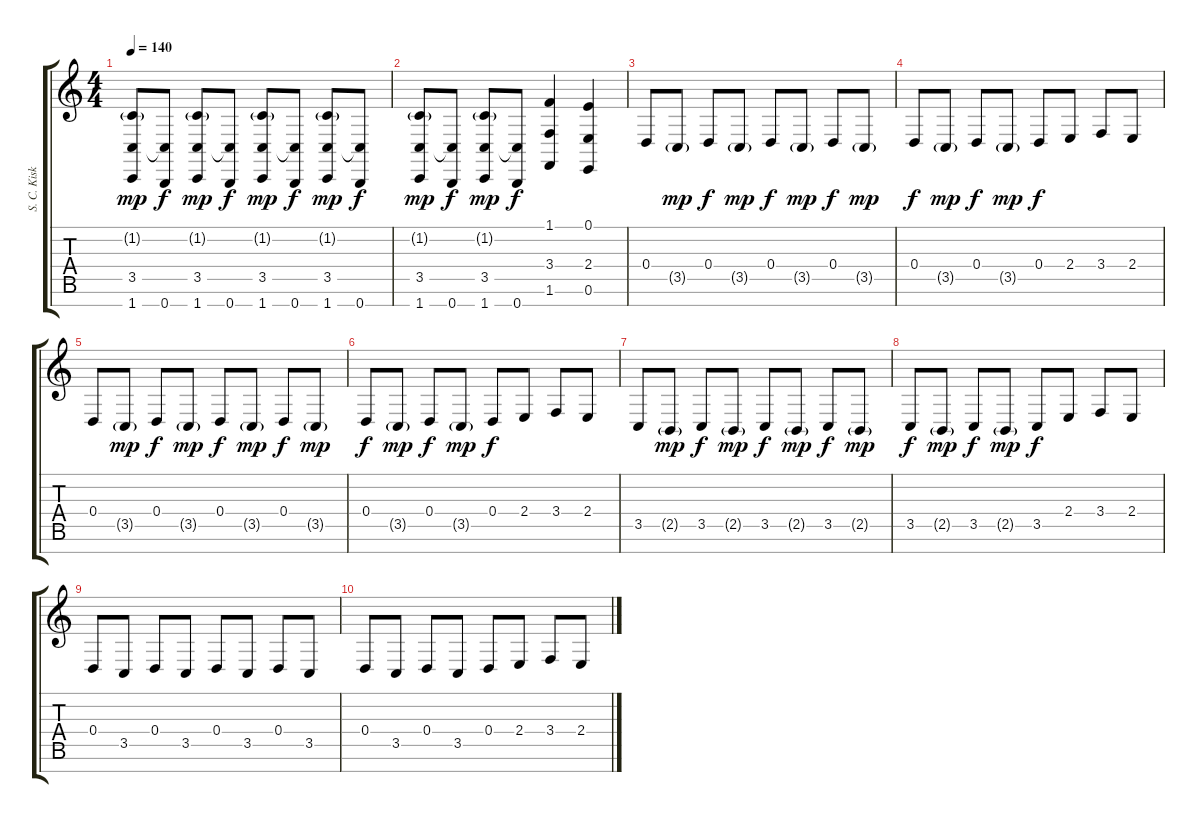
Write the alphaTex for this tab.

\track ("S. C. Kiskilla" "S. C. Kisk") {instrument stringensemble1}
\staff {score tabs}
\tuning (E4 B3 G3 D3 A2 E2 B1) {hide}
\ts (4 4)
\tempo 140
\clef g2
\ks c
(1.2{g} 3.5 1.7).8{dy mp} (3.5{t} 0.7).8{dy f} (1.2{g} 3.5 1.7).8{dy mp} (3.5{t} 0.7).8{dy f} (1.2{g} 3.5 1.7).8{dy mp} (3.5{t} 0.7).8{dy f} (1.2{g} 3.5 1.7).8{dy mp} (3.5{t} 0.7).8{dy f} |
(1.2{g} 3.5 1.7).8{dy mp} (3.5{t} 0.7).8{dy f} (1.2{g} 3.5 1.7).8{dy mp} (3.5{t} 0.7).8{dy f} (1.1 3.4 1.6).4 (0.1 2.4 0.6).4 |
0.4.8{volume 7 instrument lead8bassandlead} 3.5{g}.8{dy mp} 0.4.8{dy f} 3.5{g}.8{dy mp} 0.4.8{dy f} 3.5{g}.8{dy mp} 0.4.8{dy f} 3.5{g}.8{dy mp} |
0.4.8{dy f} 3.5{g}.8{dy mp} 0.4.8{dy f} 3.5{g}.8{dy mp} 0.4.8{dy f} 2.4.8 3.4.8 2.4.8 |
0.4.8{instrument lead8bassandlead} 3.5{g}.8{dy mp} 0.4.8{dy f} 3.5{g}.8{dy mp} 0.4.8{dy f} 3.5{g}.8{dy mp} 0.4.8{dy f} 3.5{g}.8{dy mp} |
0.4.8{dy f} 3.5{g}.8{dy mp} 0.4.8{dy f} 3.5{g}.8{dy mp} 0.4.8{dy f} 2.4.8 3.4.8 2.4.8 |
3.5.8 2.5{g}.8{dy mp} 3.5.8{dy f} 2.5{g}.8{dy mp} 3.5.8{dy f} 2.5{g}.8{dy mp} 3.5.8{dy f} 2.5{g}.8{dy mp} |
3.5.8{dy f} 2.5{g}.8{dy mp} 3.5.8{dy f} 2.5{g}.8{dy mp} 3.5.8{dy f} 2.4.8 3.4.8 2.4.8 |
0.4.8{instrument lead8bassandlead} 3.5.8 0.4.8 3.5.8 0.4.8 3.5.8 0.4.8 3.5.8 |
0.4.8 3.5.8 0.4.8 3.5.8 0.4.8 2.4.8 3.4.8 2.4.8
